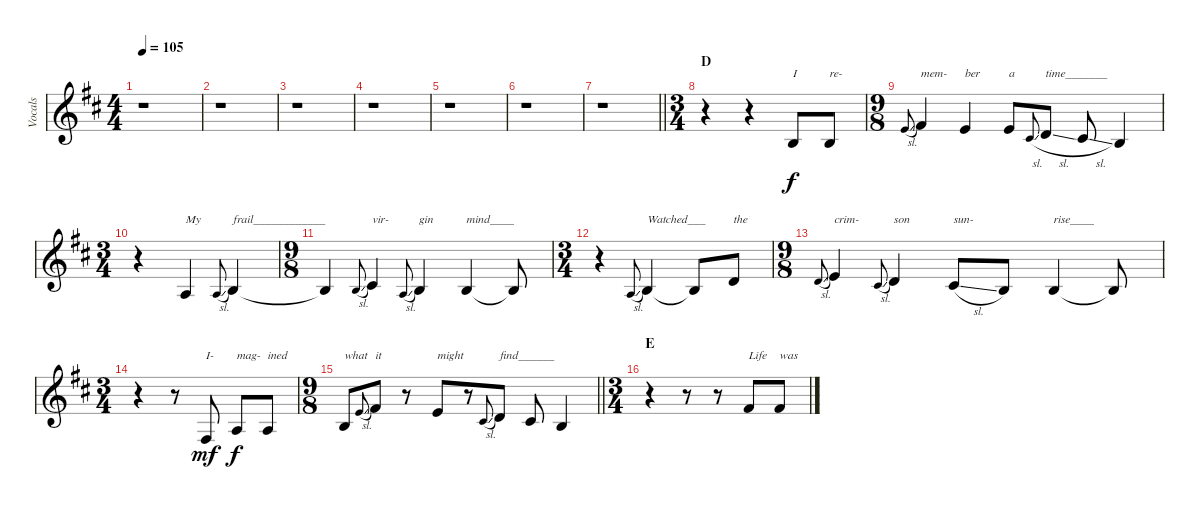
\track ("Vocals" "Vocals") {instrument oboe}
\staff {score}
\tuning (E4 B3 G3 D3 A2 E2) {hide}
\ts (4 4)
\tempo 105
\clef g2
\ks bminor
r.1{dy f} |
r.1 |
r.1 |
r.1 |
r.1 |
r.1 |
\barLineRight lightlight
r.1 |
\ts (3 4)
\section ("" "D")
r.4 r.4 4.3.8{txt "I"} 4.3.8{txt "re-"} |
\ts (9 8)
9.3{sl}.8{gr onbeat} 11.3.4{txt "mem-"} 9.3.4{txt "ber"} 9.3.8{txt "a"} 6.3{sl}.8{gr onbeat} 7.3{sl}.8{txt "time_______"} 6.3{sl}.8 4.3.4 |
\ts (3 4)
r.4 2.3.4{txt "My"} 2.3{sl}.8{gr onbeat} 4.3.4{txt "frail____________"} |
\ts (9 8)
4.3{t}.4 4.3{sl}.8{gr onbeat} 6.3.4{txt "vir-"} 2.3{sl}.8{gr onbeat} 4.3.4{txt "gin"} 4.3.4{txt "mind____"} 4.3{t}.8 |
\ts (3 4)
r.4 2.3{sl}.8{gr onbeat} 4.3.4{txt "Watched___"} 4.3{t}.8 7.3.8{txt "the"} |
\ts (9 8)
7.3{sl}.8{gr onbeat} 9.3.4{txt "crim-"} 6.3{sl}.8{gr onbeat} 7.3.4{txt "son"} 6.3{sl}.8{txt "sun-"} 4.3.8 4.3.4{txt "rise____"} 4.3{t}.8 |
\ts (3 4)
r.4 r.8 4.4.8{txt "I-" dy mf} 2.3.8{txt "mag-" dy f} 2.3.8{txt "ined"} |
\ts (9 8)
\barLineRight lightlight
4.3.8{txt "what"} 0.1{sl}.8{gr onbeat} 2.1.8{txt "it"} r.8 0.1.8{txt "might"} r.8 2.2{sl}.8{gr onbeat} 3.2.8{txt "find______"} 2.2.8 0.2.4 |
\ts (3 4)
\section ("" "E")
r.4 r.8 r.8 2.1.8{txt "Life"} 2.1.8{txt "was"}
